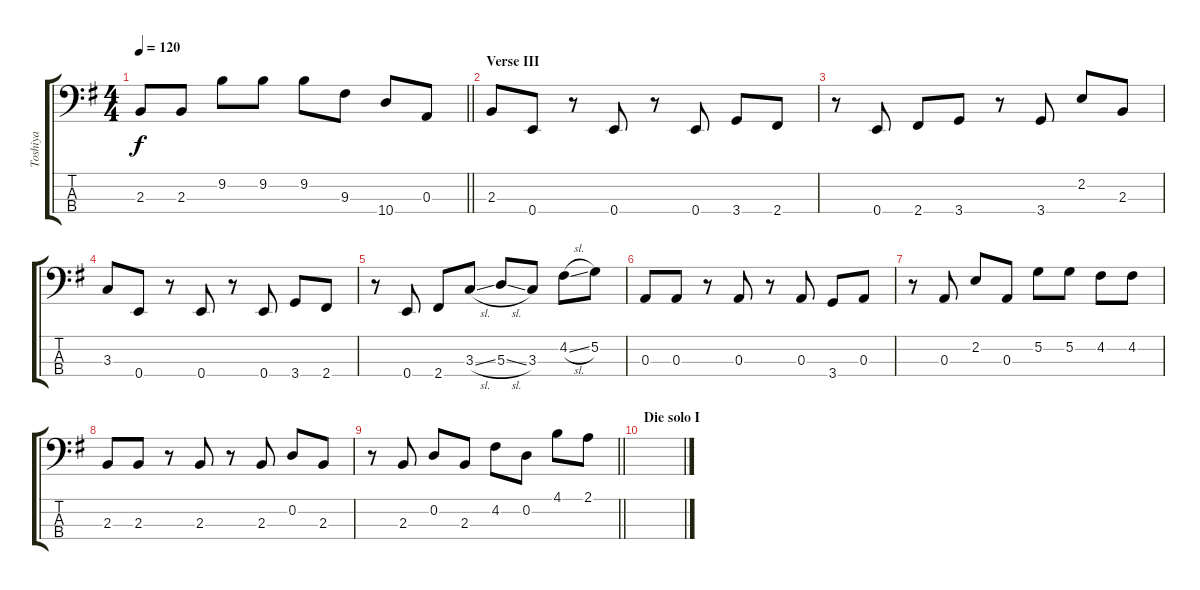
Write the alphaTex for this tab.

\track ("Toshiya" "Toshiya") {instrument electricbasspick}
\staff {score tabs}
\tuning (G2 D2 A1 E1) {hide}
\ts (4 4)
\tempo 120
\clef f4
\barLineRight lightlight
\ks g
2.3.8{dy f} 2.3.8 9.2.8 9.2.8 9.2.8 9.3.8 10.4.8 0.3.8 |
\section ("" "Verse III")
2.3.8 0.4.8 r.8 0.4.8 r.8 0.4.8 3.4.8 2.4.8 |
r.8 0.4.8 2.4.8 3.4.8 r.8 3.4.8 2.2.8 2.3.8 |
3.3.8 0.4.8 r.8 0.4.8 r.8 0.4.8 3.4.8 2.4.8 |
r.8 0.4.8 2.4.8 3.3{sl}.8 5.3{sl}.8 3.3.8 4.2{sl}.8 5.2.8 |
0.3.8 0.3.8 r.8 0.3.8 r.8 0.3.8 3.4.8 0.3.8 |
r.8 0.3.8 2.2.8 0.3.8 5.2.8 5.2.8 4.2.8 4.2.8 |
2.3.8 2.3.8 r.8 2.3.8 r.8 2.3.8 0.2.8 2.3.8 |
\barLineRight lightlight
r.8 2.3.8 0.2.8 2.3.8 4.2.8 0.2.8 4.1.8 2.1.8 |
\section ("" "Die solo I")
